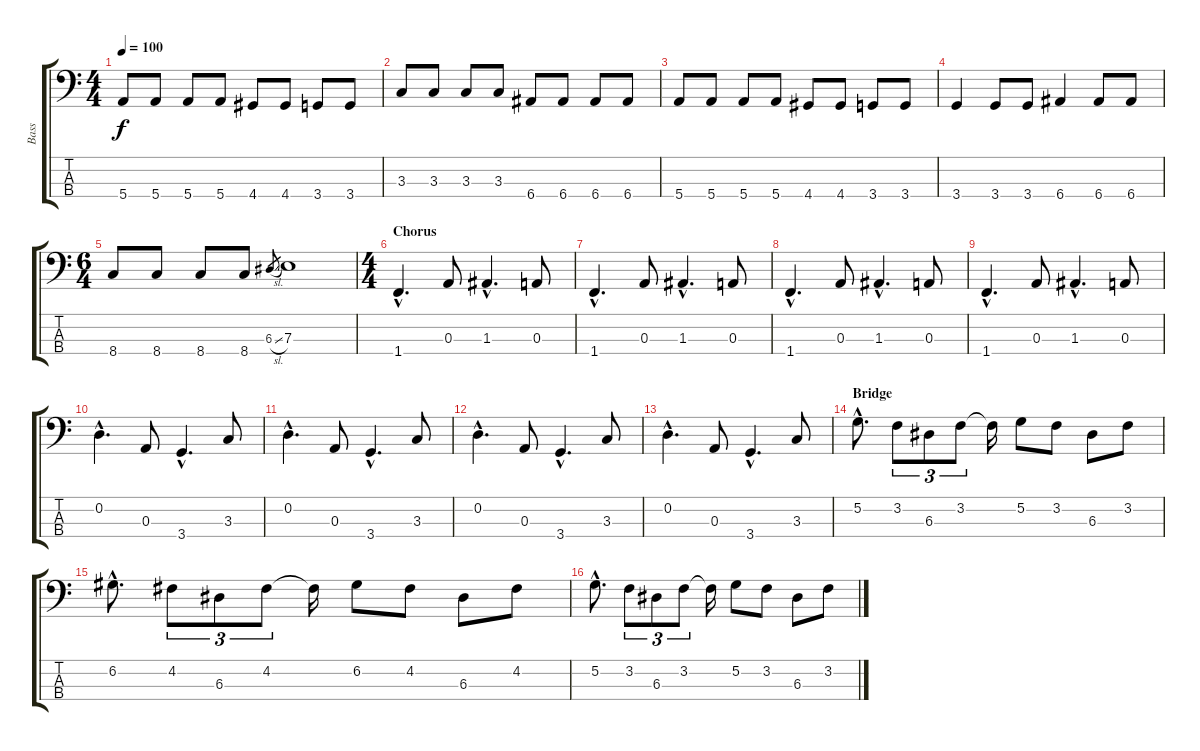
\track ("Bass" "Bass") {instrument acousticguitarnylon}
\staff {score tabs}
\tuning (G2 D2 A1 E1) {hide}
\ts (4 4)
\tempo 100
\clef f4
\ks c
5.4.8{dy f} 5.4.8 5.4.8 5.4.8 4.4.8 4.4.8 3.4.8 3.4.8 |
3.3.8 3.3.8 3.3.8 3.3.8 6.4.8 6.4.8 6.4.8 6.4.8 |
5.4.8 5.4.8 5.4.8 5.4.8 4.4.8 4.4.8 3.4.8 3.4.8 |
3.4.4 3.4.8 3.4.8 6.4.4 6.4.8 6.4.8 |
\ts (6 4)
8.4.8 8.4.8 8.4.8 8.4.8 6.3{sl}.8{gr} 7.3.1 |
\ts (4 4)
\section ("" "Chorus")
1.4{hac}.4{d} 0.3.8 1.3{hac}.4{d} 0.3.8 |
1.4{hac}.4{d} 0.3.8 1.3{hac}.4{d} 0.3.8 |
1.4{hac}.4{d} 0.3.8 1.3{hac}.4{d} 0.3.8 |
1.4{hac}.4{d} 0.3.8 1.3{hac}.4{d} 0.3.8 |
0.2{hac}.4{d} 0.3.8 3.4{hac}.4{d} 3.3.8 |
0.2{hac}.4{d} 0.3.8 3.4{hac}.4{d} 3.3.8 |
0.2{hac}.4{d} 0.3.8 3.4{hac}.4{d} 3.3.8 |
0.2{hac}.4{d} 0.3.8 3.4{hac}.4{d} 3.3.8 |
\section ("" "Bridge")
5.2{hac}.8{d} 3.2.8{tu (3 2)} 6.3.8{tu (3 2)} 3.2.8{tu (3 2)} 3.2{t}.16 5.2.8 3.2.8 6.3.8 3.2.8 |
6.2{hac}.8{d} 4.2.8{tu (3 2)} 6.3.8{tu (3 2)} 4.2.8{tu (3 2)} 4.2{t}.16 6.2.8 4.2.8 6.3.8 4.2.8 |
5.2{hac}.8{d} 3.2.8{tu (3 2)} 6.3.8{tu (3 2)} 3.2.8{tu (3 2)} 3.2{t}.16 5.2.8 3.2.8 6.3.8 3.2.8
